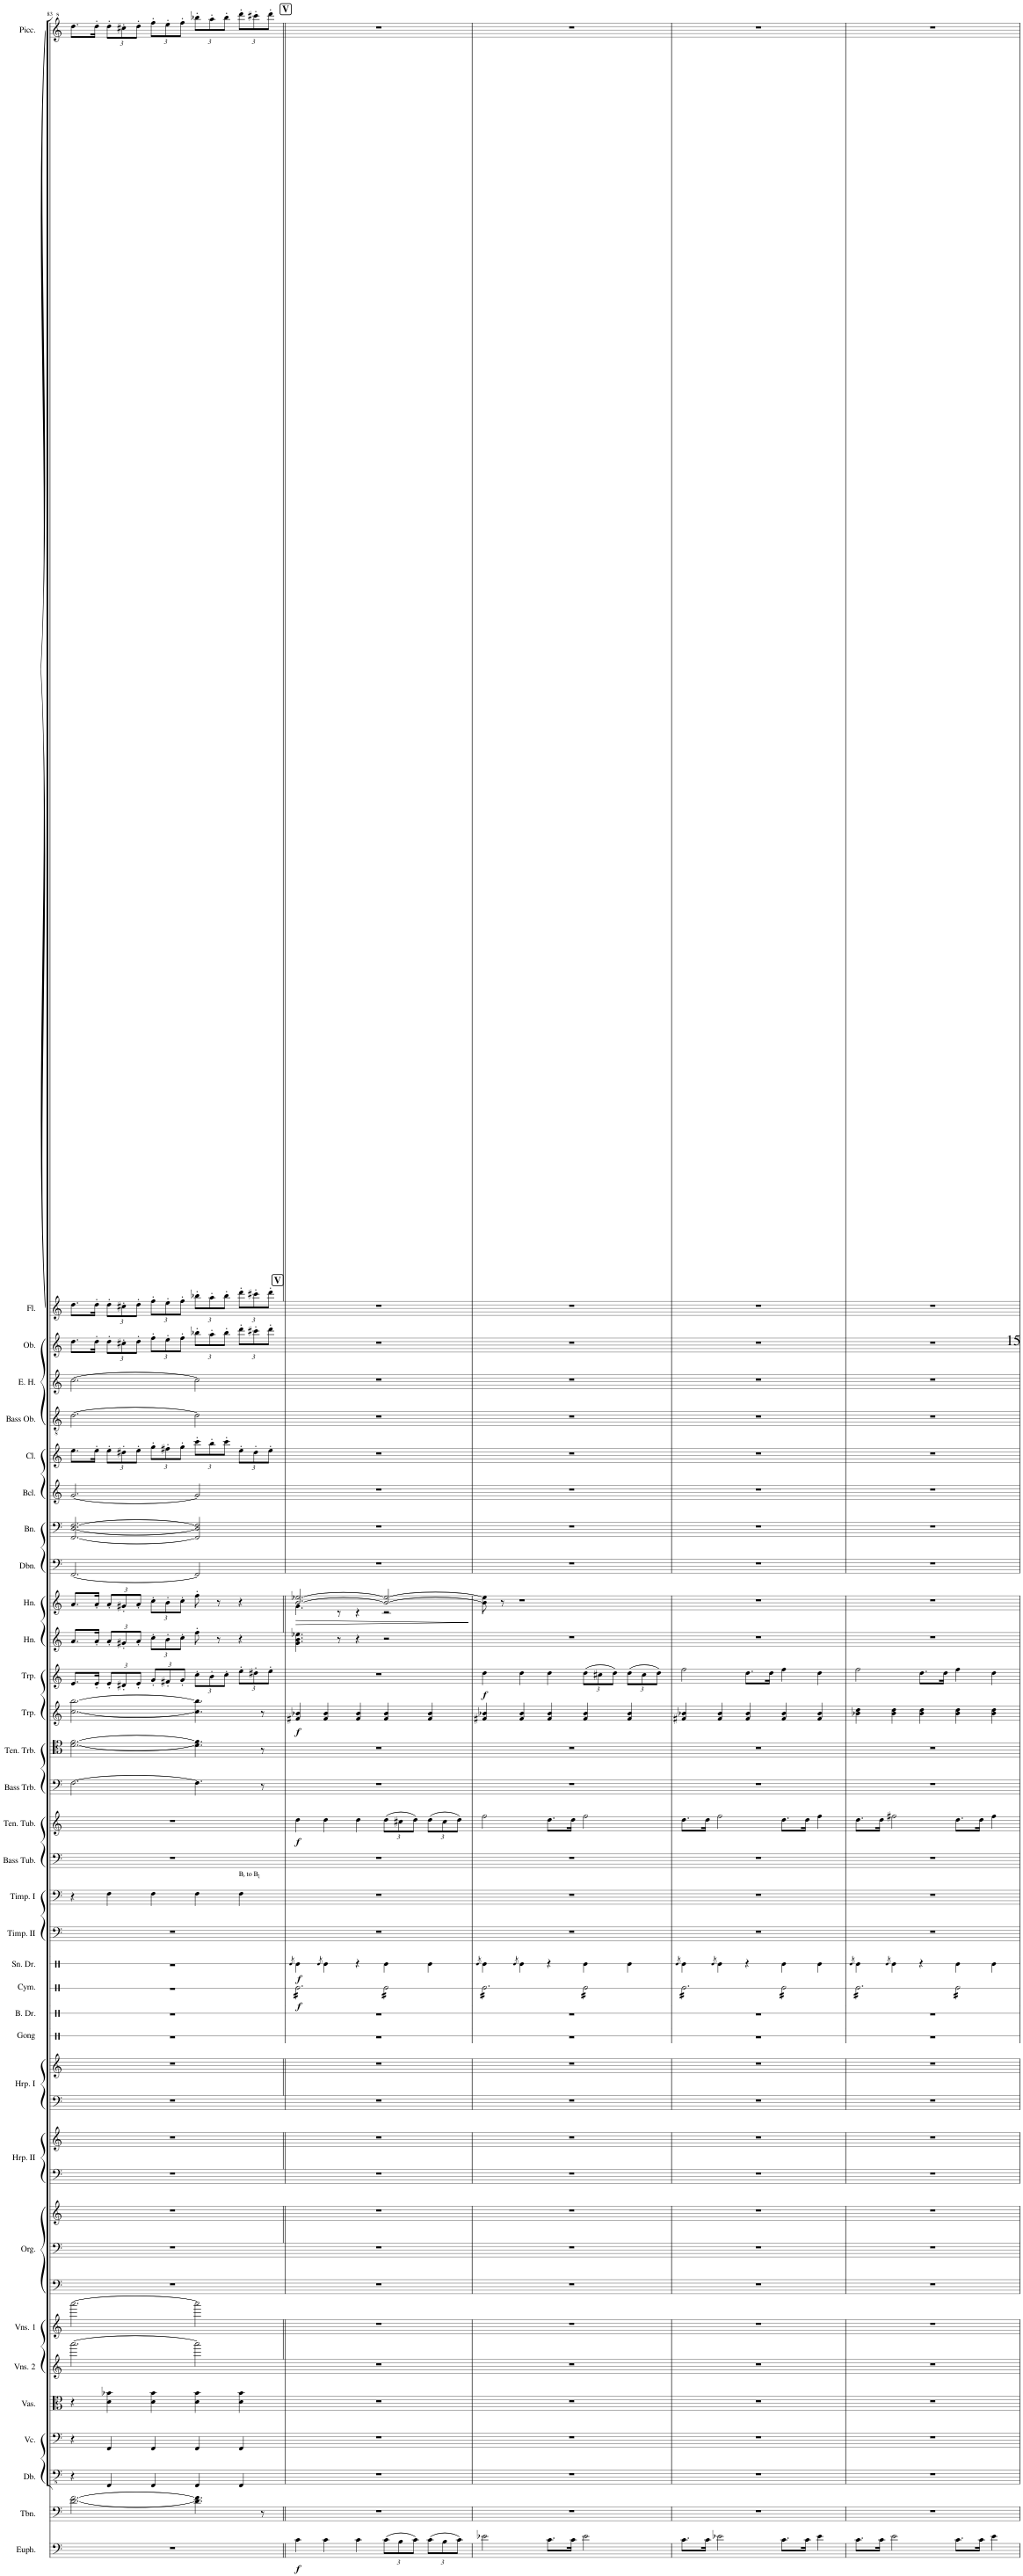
**kern	**dynam	**kern	**kern	**kern	**kern	**kern	**kern	**kern	**kern	**kern	**kern	**kern	**kern	**kern	**kern	**kern	**kern	**dynam	**kern	**dynam	**kern	**kern	**kern	**kern	**dynam	**kern	**kern	**kern	**dynam	**kern	**dynam	**kern	**kern	**dynam	**kern	**kern	**kern	**kern	**kern	**kern	**kern	**kern	**kern
*part33	*part33	*part32	*part31	*part30	*part29	*part28	*part27	*part26	*part26	*part26	*part25	*part25	*part24	*part24	*part23	*part22	*part21	*part21	*part20	*part20	*part19	*part18	*part17	*part16	*part16	*part15	*part14	*part13	*part13	*part12	*part12	*part11	*part10	*part10	*part9	*part8	*part7	*part6	*part5	*part4	*part3	*part2	*part1
*staff37	*staff37	*staff36	*staff35	*staff34	*staff33	*staff32	*staff31	*staff30	*staff29	*staff28	*staff27	*staff26	*staff25	*staff24	*staff23	*staff22	*staff21	*staff21	*staff20	*staff20	*staff19	*staff18	*staff17	*staff16	*staff16	*staff15	*staff14	*staff13	*staff13	*staff12	*staff12	*staff11	*staff10	*staff10	*staff9	*staff8	*staff7	*staff6	*staff5	*staff4	*staff3	*staff2	*staff1
*I"Euphonium	*	*I"Trombone	*I"Doublebasses	*I"Violoncello	*I"Viola	*I"2nd Violin	*I"1st Violin	*I"Organ	*	*	*I"Harp II	*	*I"Harp I	*	*I"Gong	*I"Bass Drum	*I"Cymbal	*	*I"Snare Drum	*	*I"Timpani II	*I"Timpani I	*I"Bass Tuba	*I"Tenor Tuba	*	*I"Bass Trombone	*I"2 Tenor Trombones	*I"III IV	*	*I"I II	*	*I"IV V VI	*I"I II III	*	*I"Double Bassoon	*I"3 Bassoon	*I"Bass Clarinet	*I"3 Clarinets in Bb	*I"Bass Oboe	*I"English Horn	*I"2 Oboe	*I"2 Flutes	*I"2 Piccolos
*I'Euph.	*	*I'Tbn.	*I'Db.	*I'Vc.	*	*	*	*I'Org.	*	*	*I'Hrp. II	*	*I'Hrp. I	*	*I'Gong	*I'B. Dr.	*I'Cym.	*	*I'Sn. Dr.	*	*I'Timp. II	*I'Timp. I	*I'Bass Tub.	*I'Ten. Tub.	*	*I'Bass Trb.	*I'Ten. Trb.	*	*	*	*	*	*	*	*I'Dbn.	*I'Bn.	*I'Bcl.	*I'Cl.	*I'Bass Ob.	*I'E. H.	*I'Ob.	*I'Fl.	*I'Picc.
!!LO:PB:g=z
*clefF4	*	*clefF4	*clefFv4	*clefF4	*clefC3	*clefG2	*clefG2	*clefF4	*clefF4	*clefG2	*clefF4	*clefG2	*clefF4	*clefG2	*clefX	*clefX	*clefX	*	*clefX	*	*clefF4	*clefF4	*clefF4	*clefG2	*	*clefF4	*clefC4	*clefG2	*	*clefG2	*	*clefG2	*clefG2	*	*clefF4	*clefF4	*clefG2	*clefG2	*clefGv2	*clefG2	*clefG2	*clefG2	*clefG^2
*	*	*	*Trd7c12	*	*	*	*	*	*	*	*	*	*	*	*	*	*	*	*	*	*	*	*	*Trd8c14	*	*	*	*Trd1c2	*	*Trd1c2	*	*Trd4c7	*Trd4c7	*	*Trd7c12	*	*Trd8c14	*Trd1c2	*	*Trd4c7	*	*	*Trd-7c-12
*k[]	*	*k[]	*k[]	*k[]	*k[]	*k[]	*k[]	*k[]	*k[]	*k[]	*k[]	*k[]	*k[]	*k[]	*k[]	*k[]	*k[]	*	*k[]	*	*k[]	*k[]	*k[]	*k[]	*	*k[]	*k[]	*k[]	*	*k[]	*	*k[]	*k[]	*	*k[]	*k[]	*k[]	*k[]	*k[]	*k[]	*k[]	*k[]	*k[]
*M5/4	*	*M5/4	*M5/4	*M5/4	*M5/4	*M5/4	*M5/4	*M5/4	*M5/4	*M5/4	*M5/4	*M5/4	*M5/4	*M5/4	*M5/4	*M5/4	*M5/4	*	*M5/4	*	*M5/4	*M5/4	*M5/4	*M5/4	*	*M5/4	*M5/4	*M5/4	*	*M5/4	*	*M5/4	*M5/4	*	*M5/4	*M5/4	*M5/4	*M5/4	*M5/4	*M5/4	*M5/4	*M5/4	*M5/4
=83	=83	=83	=83	=83	=83	=83	=83	=83	=83	=83	=83	=83	=83	=83	=83	=83	=83	=83	=83	=83	=83	=83	=83	=83	=83	=83	=83	=83	=83	=83	=83	=83	=83	=83	=83	=83	=83	=83	=83	=83	=83	=83	=83
4%5r	.	[2.d\ [2.f\	4r	4r	4r	[2.aaa\	[2.aaa\	4%5r	4%5r	4%5r	4%5r	4%5r	4%5r	4%5r	4%5r	4%5r	4%5r	.	4%5r	.	4%5r	4r	4%5r	4%5r	.	[2.F\	[2.d\ [2.f\	[2.cc\ [2.bb\	.	8.e/L	.	8.a/L	8.a/L	.	[2.FF/	[2.FF/ [2.D/ [2.F/	[2.g/	8.ee\L	[2.d\	[2.cc\	8.dd\L	8.dd\L	8.ddd\L
.	.	.	.	.	.	.	.	.	.	.	.	.	.	.	.	.	.	.	.	.	.	.	.	.	.	.	.	.	.	16e'/Jk	.	16a'/Jk	16a'/Jk	.	.	.	.	16ee'\Jk	.	.	16dd'\Jk	16dd'\Jk	16ddd'\Jk
*	*	*	*	*	*	*	*	*	*	*	*	*	*	*	*	*	*	*	*	*	*	*	*	*	*	*	*	*	*	*Xbrackettup	*	*Xbrackettup	*Xbrackettup	*	*	*	*	*Xbrackettup	*	*	*Xbrackettup	*Xbrackettup	*Xbrackettup
.	.	.	4FFF/	4FF/	4d\ 4b-X\	.	.	.	.	.	.	.	.	.	.	.	.	.	.	.	.	4F\	.	.	.	.	.	.	.	12e'/L	.	12a'/L	12a'/L	.	.	.	.	12ee'\L	.	.	12dd'\L	12dd'\L	12ddd'\L
.	.	.	.	.	.	.	.	.	.	.	.	.	.	.	.	.	.	.	.	.	.	.	.	.	.	.	.	.	.	12d#X'/	.	12g#X'/	12g#X'/	.	.	.	.	12dd#X'\	.	.	12cc#X'\	12cc#X'\	12ccc#X'\
.	.	.	.	.	.	.	.	.	.	.	.	.	.	.	.	.	.	.	.	.	.	.	.	.	.	.	.	.	.	12e'/J	.	12a'/J	12a'/J	.	.	.	.	12ee'\J	.	.	12dd'\J	12dd'\J	12ddd'\J
.	.	.	4FFF/	4FF/	4d\ 4b-\	.	.	.	.	.	.	.	.	.	.	.	.	.	.	.	.	4F\	.	.	.	.	.	.	.	12g'/L	.	12cc'\L	12cc'\L	.	.	.	.	12gg'\L	.	.	12ff'\L	12ff'\L	12fff'\L
.	.	.	.	.	.	.	.	.	.	.	.	.	.	.	.	.	.	.	.	.	.	.	.	.	.	.	.	.	.	12f#X'/	.	12b'\	12b'\	.	.	.	.	12ff#X'\	.	.	12ee'\	12ee'\	12eee'\
.	.	.	.	.	.	.	.	.	.	.	.	.	.	.	.	.	.	.	.	.	.	.	.	.	.	.	.	.	.	12g'/J	.	12cc'\J	12cc'\J	.	.	.	.	12gg'\J	.	.	12ff'\J	12ff'\J	12fff'\J
.	.	4.d\] 4.f\]	4FFF/	4FF/	4d\ 4b-\	2aaa\]	2aaa\]	.	.	.	.	.	.	.	.	.	.	.	.	.	.	4F\	.	.	.	4.F\]	4.d\] 4.f\]	4.cc\] 4.bb\]	.	12cc'\L	.	8ff'\	8ff'\	.	2FF/]	2FF/] 2D/] 2F/]	2g/]	12ccc'\L	2d\]	2cc\]	12bb-X'\L	12bb-X'\L	12bbb-X'\L
.	.	.	.	.	.	.	.	.	.	.	.	.	.	.	.	.	.	.	.	.	.	.	.	.	.	.	.	.	.	12b'\	.	.	.	.	.	.	.	12bb'\	.	.	12aa'\	12aa'\	12aaa'\
.	.	.	.	.	.	.	.	.	.	.	.	.	.	.	.	.	.	.	.	.	.	.	.	.	.	.	.	.	.	.	.	8r	8r	.	.	.	.	.	.	.	.	.	.
.	.	.	.	.	.	.	.	.	.	.	.	.	.	.	.	.	.	.	.	.	.	.	.	.	.	.	.	.	.	12cc'\J	.	.	.	.	.	.	.	12ccc'\J	.	.	12bb-'\J	12bb-'\J	12bbb-'\J
!	!	!	!	!	!	!	!	!	!	!	!	!	!	!	!	!	!	!	!	!	!	!LO:TX:a:t=B	!	!	!	!	!	!	!	!	!	!	!	!	!	!	!	!	!	!	!	!	!
!	!	!	!	!	!	!	!	!	!	!	!	!	!	!	!	!	!	!	!	!	!	!LO:TX:a:t=to B	!	!	!	!	!	!	!	!	!	!	!	!	!	!	!	!	!	!	!	!	!
.	.	.	4FFF/	4FF/	4d\ 4b-\	.	.	.	.	.	.	.	.	.	.	.	.	.	.	.	.	4F\	.	.	.	.	.	.	.	12ee'\L	.	4r	4r	.	.	.	.	12ee'\L	.	.	12ddd'\L	12ddd'\L	12dddd'\L
.	.	.	.	.	.	.	.	.	.	.	.	.	.	.	.	.	.	.	.	.	.	.	.	.	.	.	.	.	.	12dd#X'\	.	.	.	.	.	.	.	12dd#'\	.	.	12ccc#X'\	12ccc#X'\	12cccc#X'\
.	.	8r	.	.	.	.	.	.	.	.	.	.	.	.	.	.	.	.	.	.	.	.	.	.	.	8r	8r	8r	.	.	.	.	.	.	.	.	.	.	.	.	.	.	.
.	.	.	.	.	.	.	.	.	.	.	.	.	.	.	.	.	.	.	.	.	.	.	.	.	.	.	.	.	.	12ee'\J	.	.	.	.	.	.	.	12ee'\J	.	.	12ddd'\J	12ddd'\J	12dddd'\J
!!LO:REH:place=s1:a:B:cj:fs=14:t=V
!!LO:REH:place=s1:b:B:cj:fs=14:t=V
=84||	=84||	=84||	=84||	=84||	=84||	=84||	=84||	=84||	=84||	=84||	=84||	=84||	=84||	=84||	=84||	=84||	=84||	=84||	=84||	=84||	=84||	=84||	=84||	=84||	=84||	=84||	=84||	=84||	=84||	=84||	=84||	=84||	=84||	=84||	=84||	=84||	=84||	=84||	=84||	=84||	=84||	=84||	=84||
.	.	.	.	.	.	.	.	.	.	.	.	.	.	.	.	.	.	.	8qRe/	.	.	.	.	.	.	.	.	.	.	.	.	.	.	.	.	.	.	.	.	.	.	.	.
!	!LO:DY:b	!	!	!	!	!	!	!	!	!	!	!	!	!	!	!	!	!LO:DY:b	!	!LO:DY:b	!	!	!	!	!LO:DY:b	!	!	!	!LO:DY:b	!	!	!	!	!LO:HP:b	!	!	!	!	!	!	!	!	!
*	*	*	*	*	*	*	*	*	*	*	*	*	*	*	*	*	*	*	*	*	*	*	*	*	*	*	*	*	*	*	*	*	*^	*	*	*	*	*	*	*	*	*	*
*	*	*	*	*	*	*	*	*	*	*	*	*	*	*	*	*	*tremolo	*	*	*	*	*	*	*	*	*	*	*	*	*	*	*	*	*	*	*	*	*	*	*	*	*	*	*
4c\	f	4%5r	4%5r	4%5r	4%5r	4%5r	4%5r	4%5r	4%5r	4%5r	4%5r	4%5r	4%5r	4%5r	4%5r	4%5r	16Re\LL	f	4Re\	f	4%5r	4%5r	4%5r	4dd\	f	4%5r	4%5r	4f#X/ 4b-X/	f	4%5r	.	4.g\ 4.b\ 4.ee-X\	[2.b/ [2.ee-X/	4.g\	>	4%5r	4%5r	4%5r	4%5r	4%5r	4%5r	4%5r	4%5r	4%5r
.	.	.	.	.	.	.	.	.	.	.	.	.	.	.	.	.	16Re\	.	.	.	.	.	.	.	.	.	.	.	.	.	.	.	.	.	.	.	.	.	.	.	.	.	.	.
.	.	.	.	.	.	.	.	.	.	.	.	.	.	.	.	.	16Re\	.	.	.	.	.	.	.	.	.	.	.	.	.	.	.	.	.	.	.	.	.	.	.	.	.	.	.
.	.	.	.	.	.	.	.	.	.	.	.	.	.	.	.	.	16Re\	.	.	.	.	.	.	.	.	.	.	.	.	.	.	.	.	.	.	.	.	.	.	.	.	.	.	.
.	.	.	.	.	.	.	.	.	.	.	.	.	.	.	.	.	.	.	8qRe/	.	.	.	.	.	.	.	.	.	.	.	.	.	.	.	.	.	.	.	.	.	.	.	.	.
4c\	.	.	.	.	.	.	.	.	.	.	.	.	.	.	.	.	16Re\	.	4Re\	.	.	.	.	4dd\	.	.	.	4f#/ 4b-/	.	.	.	.	.	.	.	.	.	.	.	.	.	.	.	.
.	.	.	.	.	.	.	.	.	.	.	.	.	.	.	.	.	16Re\	.	.	.	.	.	.	.	.	.	.	.	.	.	.	.	.	.	.	.	.	.	.	.	.	.	.	.
.	.	.	.	.	.	.	.	.	.	.	.	.	.	.	.	.	16Re\	.	.	.	.	.	.	.	.	.	.	.	.	.	.	8r	.	8r	.	.	.	.	.	.	.	.	.	.
.	.	.	.	.	.	.	.	.	.	.	.	.	.	.	.	.	16Re\	.	.	.	.	.	.	.	.	.	.	.	.	.	.	.	.	.	.	.	.	.	.	.	.	.	.	.
4c\	.	.	.	.	.	.	.	.	.	.	.	.	.	.	.	.	16Re\	.	4r	.	.	.	.	4dd\	.	.	.	4f#/ 4b-/	.	.	.	4r	.	4r	.	.	.	.	.	.	.	.	.	.
.	.	.	.	.	.	.	.	.	.	.	.	.	.	.	.	.	16Re\	.	.	.	.	.	.	.	.	.	.	.	.	.	.	.	.	.	.	.	.	.	.	.	.	.	.	.
.	.	.	.	.	.	.	.	.	.	.	.	.	.	.	.	.	16Re\	.	.	.	.	.	.	.	.	.	.	.	.	.	.	.	.	.	.	.	.	.	.	.	.	.	.	.
.	.	.	.	.	.	.	.	.	.	.	.	.	.	.	.	.	16Re\JJ	.	.	.	.	.	.	.	.	.	.	.	.	.	.	.	.	.	.	.	.	.	.	.	.	.	.	.
*Xbrackettup	*	*	*	*	*	*	*	*	*	*	*	*	*	*	*	*	*	*	*	*	*	*	*	*Xbrackettup	*	*	*	*	*	*	*	*	*	*	*	*	*	*	*	*	*	*	*	*
(12c\L	.	.	.	.	.	.	.	.	.	.	.	.	.	.	.	.	16Re\LL	.	4Re\	.	.	.	.	(12dd\L	.	.	.	4f#/ 4b-/	.	.	.	2r	2b/_ 2ee-/_	2r	.	.	.	.	.	.	.	.	.	.
.	.	.	.	.	.	.	.	.	.	.	.	.	.	.	.	.	16Re\	.	.	.	.	.	.	.	.	.	.	.	.	.	.	.	.	.	.	.	.	.	.	.	.	.	.	.
12B\	.	.	.	.	.	.	.	.	.	.	.	.	.	.	.	.	.	.	.	.	.	.	.	12cc#X\	.	.	.	.	.	.	.	.	.	.	.	.	.	.	.	.	.	.	.	.
.	.	.	.	.	.	.	.	.	.	.	.	.	.	.	.	.	16Re\	.	.	.	.	.	.	.	.	.	.	.	.	.	.	.	.	.	.	.	.	.	.	.	.	.	.	.
12c\J)	.	.	.	.	.	.	.	.	.	.	.	.	.	.	.	.	.	.	.	.	.	.	.	12dd\J)	.	.	.	.	.	.	.	.	.	.	.	.	.	.	.	.	.	.	.	.
.	.	.	.	.	.	.	.	.	.	.	.	.	.	.	.	.	16Re\	.	.	.	.	.	.	.	.	.	.	.	.	.	.	.	.	.	.	.	.	.	.	.	.	.	.	.
(12c\L	.	.	.	.	.	.	.	.	.	.	.	.	.	.	.	.	16Re\	.	4Re\	.	.	.	.	(12dd\L	.	.	.	4f#/ 4b-/	.	.	.	.	.	.	.	.	.	.	.	.	.	.	.	.
.	.	.	.	.	.	.	.	.	.	.	.	.	.	.	.	.	16Re\	.	.	.	.	.	.	.	.	.	.	.	.	.	.	.	.	.	.	.	.	.	.	.	.	.	.	.
12B\	.	.	.	.	.	.	.	.	.	.	.	.	.	.	.	.	.	.	.	.	.	.	.	12cc#\	.	.	.	.	.	.	.	.	.	.	.	.	.	.	.	.	.	.	.	.
.	.	.	.	.	.	.	.	.	.	.	.	.	.	.	.	.	16Re\	.	.	.	.	.	.	.	.	.	.	.	.	.	.	.	.	.	.	.	.	.	.	.	.	.	.	.
12c\J)	.	.	.	.	.	.	.	.	.	.	.	.	.	.	.	.	.	.	.	.	.	.	.	12dd\J)	.	.	.	.	.	.	.	.	.	.	.	.	.	.	.	.	.	.	.	.
.	.	.	.	.	.	.	.	.	.	.	.	.	.	.	.	.	16Re\JJ	.	.	.	.	.	.	.	.	.	.	.	.	.	.	.	.	.	.	.	.	.	.	.	.	.	.	.
*	*	*	*	*	*	*	*	*	*	*	*	*	*	*	*	*	*	*	*	*	*	*	*	*	*	*	*	*	*	*	*	*	*v	*v	*	*	*	*	*	*	*	*	*	*
.	.	.	.	.	.	.	.	.	.	.	.	.	.	.	.	.	.	.	.	.	.	.	.	.	.	.	.	.	.	.	.	.	.	]	.	.	.	.	.	.	.	.	.
=85	=85	=85	=85	=85	=85	=85	=85	=85	=85	=85	=85	=85	=85	=85	=85	=85	=85	=85	=85	=85	=85	=85	=85	=85	=85	=85	=85	=85	=85	=85	=85	=85	=85	=85	=85	=85	=85	=85	=85	=85	=85	=85	=85
.	.	.	.	.	.	.	.	.	.	.	.	.	.	.	.	.	.	.	8qRe/	.	.	.	.	.	.	.	.	.	.	.	.	.	.	.	.	.	.	.	.	.	.	.	.
!	!	!	!	!	!	!	!	!	!	!	!	!	!	!	!	!	!	!	!	!	!	!	!	!	!	!	!	!	!	!	!LO:DY:b	!	!	!	!	!	!	!	!	!	!	!	!
2e-X\	.	4%5r	4%5r	4%5r	4%5r	4%5r	4%5r	4%5r	4%5r	4%5r	4%5r	4%5r	4%5r	4%5r	4%5r	4%5r	16Re\LL	.	4Re\	.	4%5r	4%5r	4%5r	2ff\	.	4%5r	4%5r	4f#X/ 4b-X/	.	4dd\	f	4%5r	8b\] 8ee-\]	.	4%5r	4%5r	4%5r	4%5r	4%5r	4%5r	4%5r	4%5r	4%5r
.	.	.	.	.	.	.	.	.	.	.	.	.	.	.	.	.	16Re\	.	.	.	.	.	.	.	.	.	.	.	.	.	.	.	.	.	.	.	.	.	.	.	.	.	.
.	.	.	.	.	.	.	.	.	.	.	.	.	.	.	.	.	16Re\	.	.	.	.	.	.	.	.	.	.	.	.	.	.	.	8r	.	.	.	.	.	.	.	.	.	.
.	.	.	.	.	.	.	.	.	.	.	.	.	.	.	.	.	16Re\	.	.	.	.	.	.	.	.	.	.	.	.	.	.	.	.	.	.	.	.	.	.	.	.	.	.
.	.	.	.	.	.	.	.	.	.	.	.	.	.	.	.	.	.	.	8qRe/	.	.	.	.	.	.	.	.	.	.	.	.	.	.	.	.	.	.	.	.	.	.	.	.
.	.	.	.	.	.	.	.	.	.	.	.	.	.	.	.	.	16Re\	.	4Re\	.	.	.	.	.	.	.	.	4f#/ 4b-/	.	4dd\	.	.	1r	.	.	.	.	.	.	.	.	.	.
.	.	.	.	.	.	.	.	.	.	.	.	.	.	.	.	.	16Re\	.	.	.	.	.	.	.	.	.	.	.	.	.	.	.	.	.	.	.	.	.	.	.	.	.	.
.	.	.	.	.	.	.	.	.	.	.	.	.	.	.	.	.	16Re\	.	.	.	.	.	.	.	.	.	.	.	.	.	.	.	.	.	.	.	.	.	.	.	.	.	.
.	.	.	.	.	.	.	.	.	.	.	.	.	.	.	.	.	16Re\	.	.	.	.	.	.	.	.	.	.	.	.	.	.	.	.	.	.	.	.	.	.	.	.	.	.
8.c\L	.	.	.	.	.	.	.	.	.	.	.	.	.	.	.	.	16Re\	.	4r	.	.	.	.	8.dd\L	.	.	.	4f#/ 4b-/	.	4dd\	.	.	.	.	.	.	.	.	.	.	.	.	.
.	.	.	.	.	.	.	.	.	.	.	.	.	.	.	.	.	16Re\	.	.	.	.	.	.	.	.	.	.	.	.	.	.	.	.	.	.	.	.	.	.	.	.	.	.
.	.	.	.	.	.	.	.	.	.	.	.	.	.	.	.	.	16Re\	.	.	.	.	.	.	.	.	.	.	.	.	.	.	.	.	.	.	.	.	.	.	.	.	.	.
16c\Jk	.	.	.	.	.	.	.	.	.	.	.	.	.	.	.	.	16Re\JJ	.	.	.	.	.	.	16dd\Jk	.	.	.	.	.	.	.	.	.	.	.	.	.	.	.	.	.	.	.
2e-\	.	.	.	.	.	.	.	.	.	.	.	.	.	.	.	.	16Re\LL	.	4Re\	.	.	.	.	2ff\	.	.	.	4f#/ 4b-/	.	(12dd\L	.	.	.	.	.	.	.	.	.	.	.	.	.
.	.	.	.	.	.	.	.	.	.	.	.	.	.	.	.	.	16Re\	.	.	.	.	.	.	.	.	.	.	.	.	.	.	.	.	.	.	.	.	.	.	.	.	.	.
.	.	.	.	.	.	.	.	.	.	.	.	.	.	.	.	.	.	.	.	.	.	.	.	.	.	.	.	.	.	12cc#X\	.	.	.	.	.	.	.	.	.	.	.	.	.
.	.	.	.	.	.	.	.	.	.	.	.	.	.	.	.	.	16Re\	.	.	.	.	.	.	.	.	.	.	.	.	.	.	.	.	.	.	.	.	.	.	.	.	.	.
.	.	.	.	.	.	.	.	.	.	.	.	.	.	.	.	.	.	.	.	.	.	.	.	.	.	.	.	.	.	12dd\J)	.	.	.	.	.	.	.	.	.	.	.	.	.
.	.	.	.	.	.	.	.	.	.	.	.	.	.	.	.	.	16Re\	.	.	.	.	.	.	.	.	.	.	.	.	.	.	.	.	.	.	.	.	.	.	.	.	.	.
.	.	.	.	.	.	.	.	.	.	.	.	.	.	.	.	.	16Re\	.	4Re\	.	.	.	.	.	.	.	.	4f#/ 4b-/	.	(12dd\L	.	.	.	.	.	.	.	.	.	.	.	.	.
.	.	.	.	.	.	.	.	.	.	.	.	.	.	.	.	.	16Re\	.	.	.	.	.	.	.	.	.	.	.	.	.	.	.	.	.	.	.	.	.	.	.	.	.	.
.	.	.	.	.	.	.	.	.	.	.	.	.	.	.	.	.	.	.	.	.	.	.	.	.	.	.	.	.	.	12cc#\	.	.	.	.	.	.	.	.	.	.	.	.	.
.	.	.	.	.	.	.	.	.	.	.	.	.	.	.	.	.	16Re\	.	.	.	.	.	.	.	.	.	.	.	.	.	.	.	.	.	.	.	.	.	.	.	.	.	.
.	.	.	.	.	.	.	.	.	.	.	.	.	.	.	.	.	.	.	.	.	.	.	.	.	.	.	.	.	.	12dd\J)	.	.	.	.	.	.	.	.	.	.	.	.	.
.	.	.	.	.	.	.	.	.	.	.	.	.	.	.	.	.	16Re\JJ	.	.	.	.	.	.	.	.	.	.	.	.	.	.	.	.	.	.	.	.	.	.	.	.	.	.
=86	=86	=86	=86	=86	=86	=86	=86	=86	=86	=86	=86	=86	=86	=86	=86	=86	=86	=86	=86	=86	=86	=86	=86	=86	=86	=86	=86	=86	=86	=86	=86	=86	=86	=86	=86	=86	=86	=86	=86	=86	=86	=86	=86
.	.	.	.	.	.	.	.	.	.	.	.	.	.	.	.	.	.	.	8qRe/	.	.	.	.	.	.	.	.	.	.	.	.	.	.	.	.	.	.	.	.	.	.	.	.
8.c\L	.	4%5r	4%5r	4%5r	4%5r	4%5r	4%5r	4%5r	4%5r	4%5r	4%5r	4%5r	4%5r	4%5r	4%5r	4%5r	16Re\LL	.	4Re\	.	4%5r	4%5r	4%5r	8.dd\L	.	4%5r	4%5r	4f#X/ 4b-X/	.	2ff\	.	4%5r	4%5r	.	4%5r	4%5r	4%5r	4%5r	4%5r	4%5r	4%5r	4%5r	4%5r
.	.	.	.	.	.	.	.	.	.	.	.	.	.	.	.	.	16Re\	.	.	.	.	.	.	.	.	.	.	.	.	.	.	.	.	.	.	.	.	.	.	.	.	.	.
.	.	.	.	.	.	.	.	.	.	.	.	.	.	.	.	.	16Re\	.	.	.	.	.	.	.	.	.	.	.	.	.	.	.	.	.	.	.	.	.	.	.	.	.	.
16c\Jk	.	.	.	.	.	.	.	.	.	.	.	.	.	.	.	.	16Re\	.	.	.	.	.	.	16dd\Jk	.	.	.	.	.	.	.	.	.	.	.	.	.	.	.	.	.	.	.
.	.	.	.	.	.	.	.	.	.	.	.	.	.	.	.	.	.	.	8qRe/	.	.	.	.	.	.	.	.	.	.	.	.	.	.	.	.	.	.	.	.	.	.	.	.
2e-X\	.	.	.	.	.	.	.	.	.	.	.	.	.	.	.	.	16Re\	.	4Re\	.	.	.	.	2ff\	.	.	.	4f#/ 4b-/	.	.	.	.	.	.	.	.	.	.	.	.	.	.	.
.	.	.	.	.	.	.	.	.	.	.	.	.	.	.	.	.	16Re\	.	.	.	.	.	.	.	.	.	.	.	.	.	.	.	.	.	.	.	.	.	.	.	.	.	.
.	.	.	.	.	.	.	.	.	.	.	.	.	.	.	.	.	16Re\	.	.	.	.	.	.	.	.	.	.	.	.	.	.	.	.	.	.	.	.	.	.	.	.	.	.
.	.	.	.	.	.	.	.	.	.	.	.	.	.	.	.	.	16Re\	.	.	.	.	.	.	.	.	.	.	.	.	.	.	.	.	.	.	.	.	.	.	.	.	.	.
.	.	.	.	.	.	.	.	.	.	.	.	.	.	.	.	.	16Re\	.	4r	.	.	.	.	.	.	.	.	4f#/ 4b-/	.	8.dd\L	.	.	.	.	.	.	.	.	.	.	.	.	.
.	.	.	.	.	.	.	.	.	.	.	.	.	.	.	.	.	16Re\	.	.	.	.	.	.	.	.	.	.	.	.	.	.	.	.	.	.	.	.	.	.	.	.	.	.
.	.	.	.	.	.	.	.	.	.	.	.	.	.	.	.	.	16Re\	.	.	.	.	.	.	.	.	.	.	.	.	.	.	.	.	.	.	.	.	.	.	.	.	.	.
.	.	.	.	.	.	.	.	.	.	.	.	.	.	.	.	.	16Re\JJ	.	.	.	.	.	.	.	.	.	.	.	.	16dd\Jk	.	.	.	.	.	.	.	.	.	.	.	.	.
8.c\L	.	.	.	.	.	.	.	.	.	.	.	.	.	.	.	.	16Re\LL	.	4Re\	.	.	.	.	8.dd\L	.	.	.	4f#/ 4b-/	.	4ff\	.	.	.	.	.	.	.	.	.	.	.	.	.
.	.	.	.	.	.	.	.	.	.	.	.	.	.	.	.	.	16Re\	.	.	.	.	.	.	.	.	.	.	.	.	.	.	.	.	.	.	.	.	.	.	.	.	.	.
.	.	.	.	.	.	.	.	.	.	.	.	.	.	.	.	.	16Re\	.	.	.	.	.	.	.	.	.	.	.	.	.	.	.	.	.	.	.	.	.	.	.	.	.	.
16c\Jk	.	.	.	.	.	.	.	.	.	.	.	.	.	.	.	.	16Re\	.	.	.	.	.	.	16dd\Jk	.	.	.	.	.	.	.	.	.	.	.	.	.	.	.	.	.	.	.
4e-\	.	.	.	.	.	.	.	.	.	.	.	.	.	.	.	.	16Re\	.	4Re\	.	.	.	.	4ff\	.	.	.	4f#/ 4b-/	.	4dd\	.	.	.	.	.	.	.	.	.	.	.	.	.
.	.	.	.	.	.	.	.	.	.	.	.	.	.	.	.	.	16Re\	.	.	.	.	.	.	.	.	.	.	.	.	.	.	.	.	.	.	.	.	.	.	.	.	.	.
.	.	.	.	.	.	.	.	.	.	.	.	.	.	.	.	.	16Re\	.	.	.	.	.	.	.	.	.	.	.	.	.	.	.	.	.	.	.	.	.	.	.	.	.	.
.	.	.	.	.	.	.	.	.	.	.	.	.	.	.	.	.	16Re\JJ	.	.	.	.	.	.	.	.	.	.	.	.	.	.	.	.	.	.	.	.	.	.	.	.	.	.
=87	=87	=87	=87	=87	=87	=87	=87	=87	=87	=87	=87	=87	=87	=87	=87	=87	=87	=87	=87	=87	=87	=87	=87	=87	=87	=87	=87	=87	=87	=87	=87	=87	=87	=87	=87	=87	=87	=87	=87	=87	=87	=87	=87
.	.	.	.	.	.	.	.	.	.	.	.	.	.	.	.	.	.	.	8qRe/	.	.	.	.	.	.	.	.	.	.	.	.	.	.	.	.	.	.	.	.	.	.	.	.
8.c\L	.	4%5r	4%5r	4%5r	4%5r	4%5r	4%5r	4%5r	4%5r	4%5r	4%5r	4%5r	4%5r	4%5r	4%5r	4%5r	16Re\LL	.	4Re\	.	4%5r	4%5r	4%5r	8.dd\L	.	4%5r	4%5r	4b-X\ 4dd\	.	2ff\	.	4%5r	4%5r	.	4%5r	4%5r	4%5r	4%5r	4%5r	4%5r	4%5r	4%5r	4%5r
.	.	.	.	.	.	.	.	.	.	.	.	.	.	.	.	.	16Re\	.	.	.	.	.	.	.	.	.	.	.	.	.	.	.	.	.	.	.	.	.	.	.	.	.	.
.	.	.	.	.	.	.	.	.	.	.	.	.	.	.	.	.	16Re\	.	.	.	.	.	.	.	.	.	.	.	.	.	.	.	.	.	.	.	.	.	.	.	.	.	.
16c\Jk	.	.	.	.	.	.	.	.	.	.	.	.	.	.	.	.	16Re\	.	.	.	.	.	.	16dd\Jk	.	.	.	.	.	.	.	.	.	.	.	.	.	.	.	.	.	.	.
.	.	.	.	.	.	.	.	.	.	.	.	.	.	.	.	.	.	.	8qRe/	.	.	.	.	.	.	.	.	.	.	.	.	.	.	.	.	.	.	.	.	.	.	.	.
2e\	.	.	.	.	.	.	.	.	.	.	.	.	.	.	.	.	16Re\	.	4Re\	.	.	.	.	2ff#X\	.	.	.	4b-\ 4dd\	.	.	.	.	.	.	.	.	.	.	.	.	.	.	.
.	.	.	.	.	.	.	.	.	.	.	.	.	.	.	.	.	16Re\	.	.	.	.	.	.	.	.	.	.	.	.	.	.	.	.	.	.	.	.	.	.	.	.	.	.
.	.	.	.	.	.	.	.	.	.	.	.	.	.	.	.	.	16Re\	.	.	.	.	.	.	.	.	.	.	.	.	.	.	.	.	.	.	.	.	.	.	.	.	.	.
.	.	.	.	.	.	.	.	.	.	.	.	.	.	.	.	.	16Re\	.	.	.	.	.	.	.	.	.	.	.	.	.	.	.	.	.	.	.	.	.	.	.	.	.	.
.	.	.	.	.	.	.	.	.	.	.	.	.	.	.	.	.	16Re\	.	4r	.	.	.	.	.	.	.	.	4b-\ 4dd\	.	8.dd\L	.	.	.	.	.	.	.	.	.	.	.	.	.
.	.	.	.	.	.	.	.	.	.	.	.	.	.	.	.	.	16Re\	.	.	.	.	.	.	.	.	.	.	.	.	.	.	.	.	.	.	.	.	.	.	.	.	.	.
.	.	.	.	.	.	.	.	.	.	.	.	.	.	.	.	.	16Re\	.	.	.	.	.	.	.	.	.	.	.	.	.	.	.	.	.	.	.	.	.	.	.	.	.	.
.	.	.	.	.	.	.	.	.	.	.	.	.	.	.	.	.	16Re\JJ	.	.	.	.	.	.	.	.	.	.	.	.	16dd\Jk	.	.	.	.	.	.	.	.	.	.	.	.	.
8.c\L	.	.	.	.	.	.	.	.	.	.	.	.	.	.	.	.	16Re\LL	.	4Re\	.	.	.	.	8.dd\L	.	.	.	4b-\ 4dd\	.	4ff\	.	.	.	.	.	.	.	.	.	.	.	.	.
.	.	.	.	.	.	.	.	.	.	.	.	.	.	.	.	.	16Re\	.	.	.	.	.	.	.	.	.	.	.	.	.	.	.	.	.	.	.	.	.	.	.	.	.	.
.	.	.	.	.	.	.	.	.	.	.	.	.	.	.	.	.	16Re\	.	.	.	.	.	.	.	.	.	.	.	.	.	.	.	.	.	.	.	.	.	.	.	.	.	.
16c\Jk	.	.	.	.	.	.	.	.	.	.	.	.	.	.	.	.	16Re\	.	.	.	.	.	.	16dd\Jk	.	.	.	.	.	.	.	.	.	.	.	.	.	.	.	.	.	.	.
4e\	.	.	.	.	.	.	.	.	.	.	.	.	.	.	.	.	16Re\	.	4Re\	.	.	.	.	4ff#\	.	.	.	4b-\ 4dd\	.	4dd\	.	.	.	.	.	.	.	.	.	.	.	.	.
.	.	.	.	.	.	.	.	.	.	.	.	.	.	.	.	.	16Re\	.	.	.	.	.	.	.	.	.	.	.	.	.	.	.	.	.	.	.	.	.	.	.	.	.	.
.	.	.	.	.	.	.	.	.	.	.	.	.	.	.	.	.	16Re\	.	.	.	.	.	.	.	.	.	.	.	.	.	.	.	.	.	.	.	.	.	.	.	.	.	.
.	.	.	.	.	.	.	.	.	.	.	.	.	.	.	.	.	16Re\JJ	.	.	.	.	.	.	.	.	.	.	.	.	.	.	.	.	.	.	.	.	.	.	.	.	.	.
*	*	*	*	*	*	*	*	*	*	*	*	*	*	*	*	*	*Xtremolo	*	*	*	*	*	*	*	*	*	*	*	*	*	*	*	*	*	*	*	*	*	*	*	*	*	*
=	=	=	=	=	=	=	=	=	=	=	=	=	=	=	=	=	=	=	=	=	=	=	=	=	=	=	=	=	=	=	=	=	=	=	=	=	=	=	=	=	=	=	=
*-	*-	*-	*-	*-	*-	*-	*-	*-	*-	*-	*-	*-	*-	*-	*-	*-	*-	*-	*-	*-	*-	*-	*-	*-	*-	*-	*-	*-	*-	*-	*-	*-	*-	*-	*-	*-	*-	*-	*-	*-	*-	*-	*-
